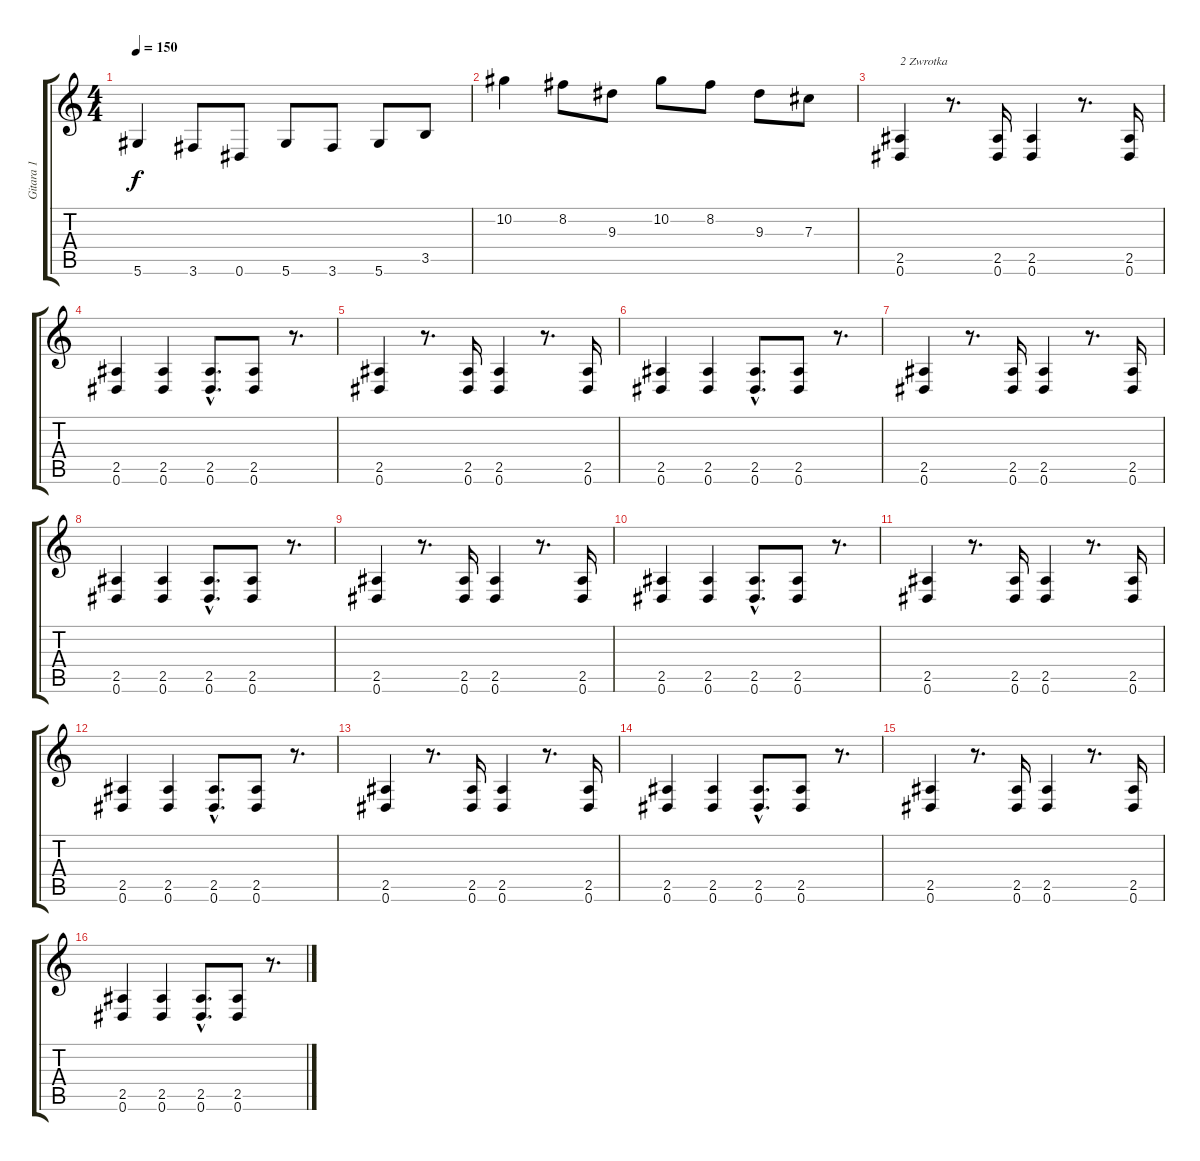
\track ("Gitara 1" "Gitara 1") {instrument distortionguitar}
\staff {score tabs}
\tuning (Eb4 Bb3 Gb3 Db3 Ab2 Eb2) {hide}
\ts (4 4)
\tempo 150
\clef g2
\ks c
5.6.4{dy f} 3.6.8 0.6.8 5.6.8 3.6.8 5.6.8 3.5.8 |
10.2.4 8.2.8 9.3.8 10.2.8 8.2.8 9.3.8 7.3.8 |
(2.5 0.6).4{txt "2 Zwrotka"} r.8{d} (2.5 0.6).16 (2.5 0.6).4 r.8{d} (2.5 0.6).16 |
(2.5 0.6).4 (2.5 0.6).4 (2.5{hac} 0.6{hac}).8{d} (2.5 0.6).8 r.8{d} |
(2.5 0.6).4 r.8{d} (2.5 0.6).16 (2.5 0.6).4 r.8{d} (2.5 0.6).16 |
(2.5 0.6).4 (2.5 0.6).4 (2.5{hac} 0.6{hac}).8{d} (2.5 0.6).8 r.8{d} |
(2.5 0.6).4 r.8{d} (2.5 0.6).16 (2.5 0.6).4 r.8{d} (2.5 0.6).16 |
(2.5 0.6).4 (2.5 0.6).4 (2.5{hac} 0.6{hac}).8{d} (2.5 0.6).8 r.8{d} |
(2.5 0.6).4 r.8{d} (2.5 0.6).16 (2.5 0.6).4 r.8{d} (2.5 0.6).16 |
(2.5 0.6).4 (2.5 0.6).4 (2.5{hac} 0.6{hac}).8{d} (2.5 0.6).8 r.8{d} |
(2.5 0.6).4 r.8{d} (2.5 0.6).16 (2.5 0.6).4 r.8{d} (2.5 0.6).16 |
(2.5 0.6).4 (2.5 0.6).4 (2.5{hac} 0.6{hac}).8{d} (2.5 0.6).8 r.8{d} |
(2.5 0.6).4 r.8{d} (2.5 0.6).16 (2.5 0.6).4 r.8{d} (2.5 0.6).16 |
(2.5 0.6).4 (2.5 0.6).4 (2.5{hac} 0.6{hac}).8{d} (2.5 0.6).8 r.8{d} |
(2.5 0.6).4 r.8{d} (2.5 0.6).16 (2.5 0.6).4 r.8{d} (2.5 0.6).16 |
(2.5 0.6).4 (2.5 0.6).4 (2.5{hac} 0.6{hac}).8{d} (2.5 0.6).8 r.8{d}
